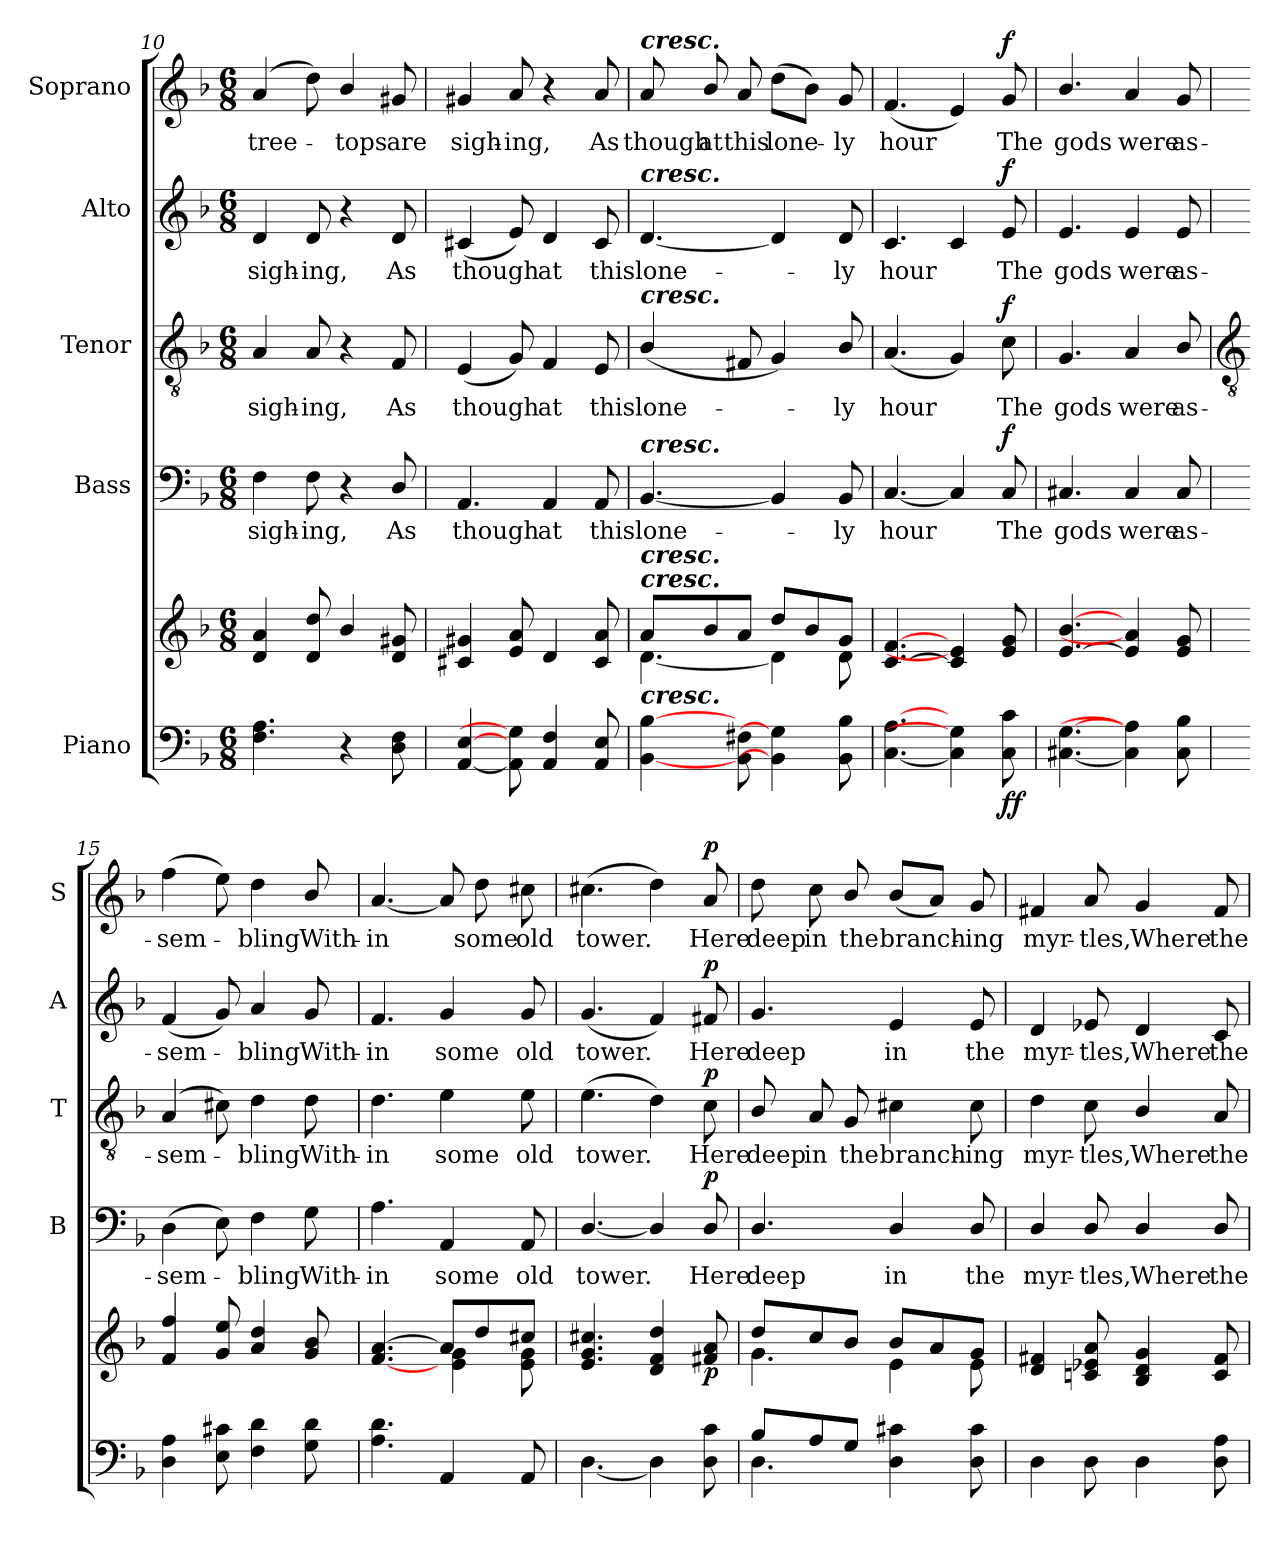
**kern	**kern	**dynam	**kern	**text	**dynam	**kern	**text	**dynam	**kern	**text	**dynam	**kern	**text	**dynam
*part5	*part5	*part5	*part4	*part4	*part4	*part3	*part3	*part3	*part2	*part2	*part2	*part1	*part1	*part1
*staff6	*staff5	*staff5/6	*staff4	*staff4	*staff4	*staff3	*staff3	*staff3	*staff2	*staff2	*staff2	*staff1	*staff1	*staff1
*I"Piano	*	*	*I"Bass	*	*	*I"Tenor	*	*	*I"Alto	*	*	*I"Soprano	*	*
*	*	*	*I'B	*	*	*I'T	*	*	*I'A	*	*	*I'S	*	*
!!LO:LB:g=z
*clefF4	*clefG2	*	*clefF4	*	*	*clefGv2	*	*	*clefG2	*	*	*clefG2	*	*
*k[b-]	*k[b-]	*	*k[b-]	*	*	*k[b-]	*	*	*k[b-]	*	*	*k[b-]	*	*
*F:	*F:	*	*F:	*	*	*F:	*	*	*F:	*	*	*F:	*	*
*M6/8	*M6/8	*	*M6/8	*	*	*M6/8	*	*	*M6/8	*	*	*M6/8	*	*
=10	=10	=10	=10	=10	=10	=10	=10	=10	=10	=10	=10	=10	=10	=10
*	*^	*	*	*	*	*	*	*	*	*	*	*	*	*
!	!	!LO:N:vis=1	!	!	!LO:LY:b	!	!	!LO:LY:b	!	!	!LO:LY:b	!	!	!LO:LY:b	!
4.F 4.A	4d 4a	2.ryy	.	4F	sigh-	.	4A	sigh-	.	4d	sigh-	.	(<4a	tree-	.
!	!	!	!	!	!LO:LY:b	!	!	!LO:LY:b	!	!	!LO:LY:b	!	!	!	!
.	8d 8dd	.	.	8F	-ing,	.	8A	-ing,	.	8d	-ing,	.	8dd)	.	.
!	!	!	!	!	!	!	!	!	!	!	!	!	!	!LO:LY:b	!
4r	4b-/	.	.	4r	.	.	4r	.	.	4r	.	.	4b-/	tops	.
!	!	!	!	!	!LO:LY:b	!	!	!LO:LY:b	!	!	!LO:LY:b	!	!	!LO:LY:b	!
8D 8F	8d 8g#X	.	.	8D/	As	.	8F	As	.	8d	As	.	8g#X	are	.
=11	=11	=11	=11	=11	=11	=11	=11	=11	=11	=11	=11	=11	=11	=11	=11
!	!	!LO:N:vis=1	!	!	!LO:LY:b	!	!	!LO:LY:b	!	!	!LO:LY:b	!	!	!LO:LY:b	!
[4AA [4E	4c#X 4g#X	2.ryy	.	4.AA	though	.	(<4E	though	.	(<4c#X	though	.	4g#X	sigh-	.
!	!	!	!	!	!	!	!	!	!	!	!	!	!	!LO:LY:b	!
8AA] 8Gn]	8e 8a	.	.	.	.	.	8G)	.	.	8e)	.	.	8a	-ing,	.
!	!	!	!	!	!LO:LY:b	!	!	!LO:LY:b	!	!	!LO:LY:b	!	!	!	!
4AA 4F	4d	.	.	4AA	at	.	4F	at	.	4d	at	.	4r	.	.
!	!	!	!	!	!LO:LY:b	!	!	!LO:LY:b	!	!	!LO:LY:b	!	!	!LO:LY:b	!
8AA 8E	8c# 8a	.	.	8AA	this	.	8E	this	.	8c#	this	.	8a	As	.
=12	=12	=12	=12	=12	=12	=12	=12	=12	=12	=12	=12	=12	=12	=12	=12
!	!	!	!	!	!	!	!	!	!	!	!	!	!LO:TX:a:Bi:t=cresc.	!	!
!	!	!	!	!	!	!	!	!	!	!LO:TX:a:Bi:t=cresc.	!	!	!	!	!
!	!	!	!	!	!	!	!LO:TX:a:Bi:t=cresc.	!	!	!	!	!	!	!	!
!	!	!	!	!LO:TX:a:Bi:t=cresc.	!	!	!	!	!	!	!	!	!	!	!
!	!LO:TX:a:Bi:t=cresc.	!	!	!	!	!	!	!	!	!	!	!	!	!	!
!	!LO:TX:a:Bi:t=cresc.	!	!	!	!	!	!	!	!	!	!	!	!	!	!
!LO:TX:a:Bi:t=cresc.	!	!	!	!	!	!	!	!	!	!	!	!	!	!	!
!	!	!	!	!	!LO:LY:b	!	!	!LO:LY:b	!	!	!LO:LY:b	!	!	!LO:LY:b	!
[4BB- [4B-	8aL	[4.d\	.	[4.BB-	lone-	.	(<4B-/	lone-	.	[4.d	lone-	.	8a	though	.
!	!	!	!	!	!	!	!	!	!	!	!	!	!	!LO:LY:b	!
.	8b-	.	.	.	.	.	.	.	.	.	.	.	8b-/	at	.
!	!	!	!	!	!	!	!	!	!	!	!	!	!	!LO:LY:b	!
8BB- 8F#X	8aJ	.	.	.	.	.	8F#X	.	.	.	.	.	8a	this	.
!	!	!	!	!	!	!	!	!	!	!	!	!	!	!LO:LY:b	!
4BB-] 4G]	8dd/L	4d\]	.	4BB-]	.	.	4G)	.	.	4d]	.	.	(>8ddL	lone-	.
.	8b-/	.	.	.	.	.	.	.	.	.	.	.	8b-J)	.	.
!	!	!	!	!	!LO:LY:b	!	!	!LO:LY:b	!	!	!LO:LY:b	!	!	!LO:LY:b	!
8BB- 8B-	8g/J	8d\	.	8BB-	ly	.	8B-/	ly	.	8d	ly	.	8g	ly	.
=13	=13	=13	=13	=13	=13	=13	=13	=13	=13	=13	=13	=13	=13	=13	=13
!	!	!LO:N:vis=1	!	!	!LO:LY:b	!	!	!LO:LY:b	!	!	!LO:LY:b	!	!	!LO:LY:b	!
[4.C [4.A	[4.c [4.f	2.ryy	.	[4.C	hour	.	(<4.A	hour	.	4.c	hour	.	(<4.f	hour	.
4C] 4G]	4c] 4e]	.	.	4C]	.	.	4G)	.	.	4c	.	.	4e)	.	.
!	!	!	!LO:DY:b=2	!	!LO:LY:b	!	!	!LO:LY:b	!	!	!LO:LY:b	!	!	!LO:LY:b	!
!	!	!	!LO:DY:n=1:b	!	!	!LO:DY:b	!	!	!LO:DY:b	!	!	!LO:DY:b	!	!	!LO:DY:b
8C 8c	8e 8g	.	f f	8C	The	f	8c	The	f	8e	The	f	8g	The	f
=14	=14	=14	=14	=14	=14	=14	=14	=14	=14	=14	=14	=14	=14	=14	=14
!	!	!LO:N:vis=1	!	!	!LO:LY:b	!	!	!LO:LY:b	!	!	!LO:LY:b	!	!	!LO:LY:b	!
[4.C#X [4.G	[4.e [4.b-	2.ryy	.	4.C#X	gods	.	4.G	gods	.	4.e	gods	.	4.b-/	gods	.
!	!	!	!	!	!LO:LY:b	!	!	!LO:LY:b	!	!	!LO:LY:b	!	!	!LO:LY:b	!
4C#] 4A]	4e] 4a]	.	.	4C#	were	.	4A	were	.	4e	were	.	4a	were	.
!	!	!	!	!	!LO:LY:b	!	!	!LO:LY:b	!	!	!LO:LY:b	!	!	!LO:LY:b	!
8C# 8B-	8e 8g	.	.	8C#	as-	.	8B-/	as-	.	8e	as-	.	8g	as-	.
!!LO:LB:g=z
=15	=15	=15	=15	=15	=15	=15	=15	=15	=15	=15	=15	=15	=15	=15	=15
*	*	*	*	*	*	*	*clefGv2	*	*	*	*	*	*	*	*
!LO:N:vis=1	!	!LO:N:vis=1	!	!	!LO:LY:b	!	!	!LO:LY:b	!	!	!LO:LY:b	!	!	!LO:LY:b	!
*^	*	*	*	*	*	*	*	*	*	*	*	*	*	*	*
2.ryy	4D\ 4A\	4f 4ff	2.ryy	.	(>4D	-sem-	.	(<4A	-sem-	.	(<4f	-sem-	.	(>4ff	-sem-	.
.	8E\ 8c#X\	8g 8ee	.	.	8E)	.	.	8c#X)	.	.	8g)	.	.	8ee)	.	.
!	!	!	!	!	!	!LO:LY:b	!	!	!LO:LY:b	!	!	!LO:LY:b	!	!	!LO:LY:b	!
.	4F\ 4d\	4a 4dd	.	.	4F	bling	.	4d	bling	.	4a	bling	.	4dd	bling	.
!	!	!	!	!	!	!LO:LY:b	!	!	!LO:LY:b	!	!	!LO:LY:b	!	!	!LO:LY:b	!
.	8G\ 8d\	8g 8b-	.	.	8G	With-	.	8d	With-	.	8g	With-	.	8b-/	With-	.
=16	=16	=16	=16	=16	=16	=16	=16	=16	=16	=16	=16	=16	=16	=16	=16	=16
!LO:N:vis=1	!	!	!	!	!	!LO:LY:b	!	!	!LO:LY:b	!	!	!LO:LY:b	!	!	!LO:LY:b	!
2.ryy	4.A\ 4.d\	[4.f [4.a	4.ryy	.	4.A	-in	.	4.d	-in	.	4.f	-in	.	[4.a	-in	.
!	!	!	!	!	!	!LO:LY:b	!	!	!LO:LY:b	!	!	!LO:LY:b	!	!	!	!
.	4AA/	8a/L]	4e\ 4g\	.	4AA	some	.	4e	some	.	4g	some	.	8a]	.	.
!	!	!	!	!	!	!	!	!	!	!	!	!	!	!	!LO:LY:b	!
.	.	8dd/	.	.	.	.	.	.	.	.	.	.	.	8dd	some	.
!	!	!	!	!	!	!LO:LY:b	!	!	!LO:LY:b	!	!	!LO:LY:b	!	!	!LO:LY:b	!
.	8AA/	8cc#X/J	8e\ 8g\	.	8AA	old	.	8e	old	.	8g	old	.	8cc#X	old	.
=17	=17	=17	=17	=17	=17	=17	=17	=17	=17	=17	=17	=17	=17	=17	=17	=17
!LO:N:vis=1	!	!	!LO:N:vis=1	!	!	!LO:LY:b	!	!	!LO:LY:b	!	!	!LO:LY:b	!	!	!LO:LY:b	!
2.ryy	[4.D\	4.e 4.g 4.cc#X	2.ryy	.	[4.D/	tower.	.	(>4.e	tower.	.	(<4.g	tower.	.	(>4.cc#X	tower.	.
.	4D\]	4d 4f 4dd	.	.	4D/]	.	.	4d)	.	.	4f)	.	.	4dd)	.	.
!	!	!	!	!LO:DY:b	!	!LO:LY:b	!LO:DY:b	!	!LO:LY:b	!LO:DY:b	!	!LO:LY:b	!LO:DY:b	!	!LO:LY:b	!LO:DY:b
.	8D\ 8c\	8f#X 8a	.	p	8D/	Here	p	8c	Here	p	8f#X	Here	p	8a	Here	p
=18	=18	=18	=18	=18	=18	=18	=18	=18	=18	=18	=18	=18	=18	=18	=18	=18
!	!	!	!	!	!	!LO:LY:b	!	!	!LO:LY:b	!	!	!LO:LY:b	!	!	!LO:LY:b	!
8B-/L	4.D\	8dd/L	4.g\	.	4.D/	deep	.	8B-/	deep	.	4.g	deep	.	8dd	deep	.
!	!	!	!	!	!	!	!	!	!LO:LY:b	!	!	!	!	!	!LO:LY:b	!
8A/	.	8cc/	.	.	.	.	.	8A	in	.	.	.	.	8cc	in	.
!	!	!	!	!	!	!	!	!	!LO:LY:b	!	!	!	!	!	!LO:LY:b	!
8G/J	.	8b-/J	.	.	.	.	.	8G	the	.	.	.	.	8b-/	the	.
!	!	!	!	!	!	!LO:LY:b	!	!	!LO:LY:b	!	!	!LO:LY:b	!	!	!LO:LY:b	!
4.ryy	4D\ 4c#X\	8b-L	4e\	.	4D/	in	.	4c#X	branch-	.	4e	in	.	(<8b-L	branch-	.
.	.	8a	.	.	.	.	.	.	.	.	.	.	.	8aJ)	.	.
!	!	!	!	!	!	!LO:LY:b	!	!	!LO:LY:b	!	!	!LO:LY:b	!	!	!LO:LY:b	!
.	8D\ 8c#\	8gJ	8e\	.	8D/	the	.	8c#	-ing	.	8e	the	.	8g	ing	.
=19	=19	=19	=19	=19	=19	=19	=19	=19	=19	=19	=19	=19	=19	=19	=19	=19
!	!	!	!LO:N:vis=1	!	!	!LO:LY:b	!	!	!LO:LY:b	!	!	!LO:LY:b	!	!	!LO:LY:b	!
2ryy	4D\	4d 4f#X	2.ryy	.	4D/	myr-	.	4d	myr-	.	4d	myr-	.	4f#X	myr-	.
!	!	!	!	!	!	!LO:LY:b	!	!	!LO:LY:b	!	!	!LO:LY:b	!	!	!LO:LY:b	!
.	8D\	8cn 8e-X 8a	.	.	8D/	-tles,	.	8c	-tles,	.	8e-X	-tles,	.	8a	-tles,	.
!	!	!	!	!	!	!LO:LY:b	!	!	!LO:LY:b	!	!	!LO:LY:b	!	!	!LO:LY:b	!
.	4D\	4B- 4d 4g	.	.	4D/	Where	.	4B-/	Where	.	4d	Where	.	4g	Where	.
8ryy	.	.	.	.	.	.	.	.	.	.	.	.	.	.	.	.
!	!	!	!	!	!	!LO:LY:b	!	!	!LO:LY:b	!	!	!LO:LY:b	!	!	!LO:LY:b	!
8ryy	8D\ 8A\	8c 8f#	.	.	8D/	the	.	8A	the	.	8c	the	.	8f#	the	.
*v	*v	*	*	*	*	*	*	*	*	*	*	*	*	*	*	*
*	*v	*v	*	*	*	*	*	*	*	*	*	*	*	*	*
=	=	=	=	=	=	=	=	=	=	=	=	=	=	=
*-	*-	*-	*-	*-	*-	*-	*-	*-	*-	*-	*-	*-	*-	*-
